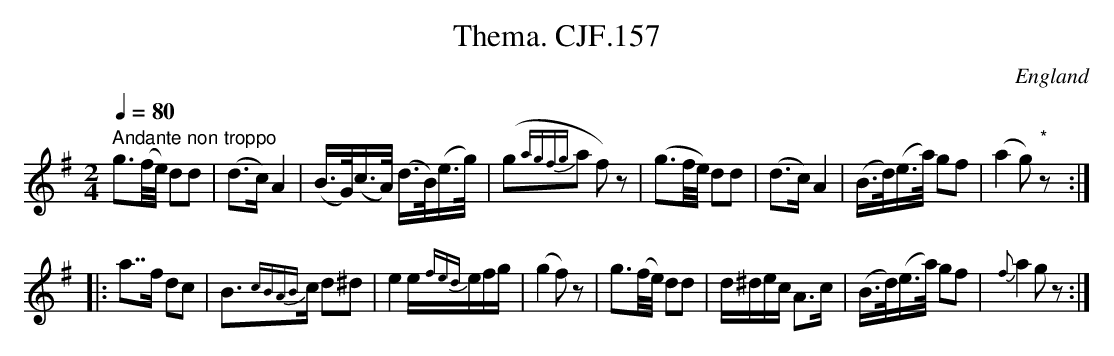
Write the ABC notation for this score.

X:1
T:Thema. CJF.157
O:England
M:2/4
L:1/16
Q:1/4=80
K:G major
" Andante non troppo"g3(f/e/) d2d2|\
(d3c)A4|(B>G)(c>A) (d>B)(e>g)|(g2{agfg}a2 f2)z2|\
(g3f/e/) d2d2|(d3c)A4|(B>d)(e>a) g2f2|(a4g2)"*"z2:|!
|:a7/2f d2c2|B3{cBAB}c d2^d2|e4e{fed}efg|(g4 f2)z2|\
g3(f/e/) d2d2|d^dec A3c|(B>d)(e>a) g2f2|{f}a4 g2z2:|
